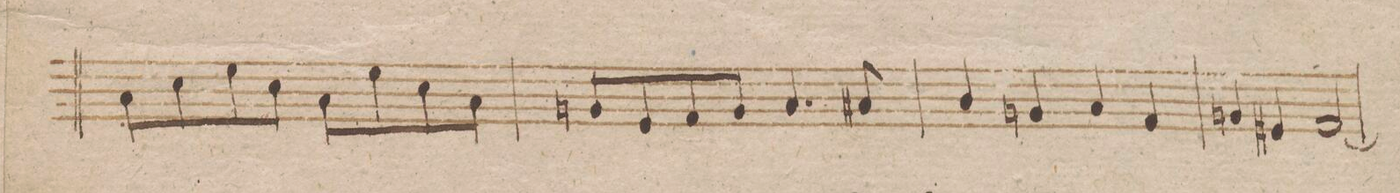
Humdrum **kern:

**kern	**dynam
*I"Fagotto 1mo	*
*clefF4	*
*k[b-]	*
*met(c)	*
*M4/4	*
8C\L	.
8E\	.
8G\	.
8E\J	.
8C\L	.
8G\	.
8E\	.
8C\J	.
=235	=235
8BBn/L	.
8GG/	.
8AA/	.
8BB/J	.
4.C/	.
8C#X/	.
=236	=236
4D/	.
4BBn/	.
4C/	.
4AA/	.
=237	=237
4BBn/	.
4GG#X/	.
[2AA/	.
=238	=238
*-	*-
